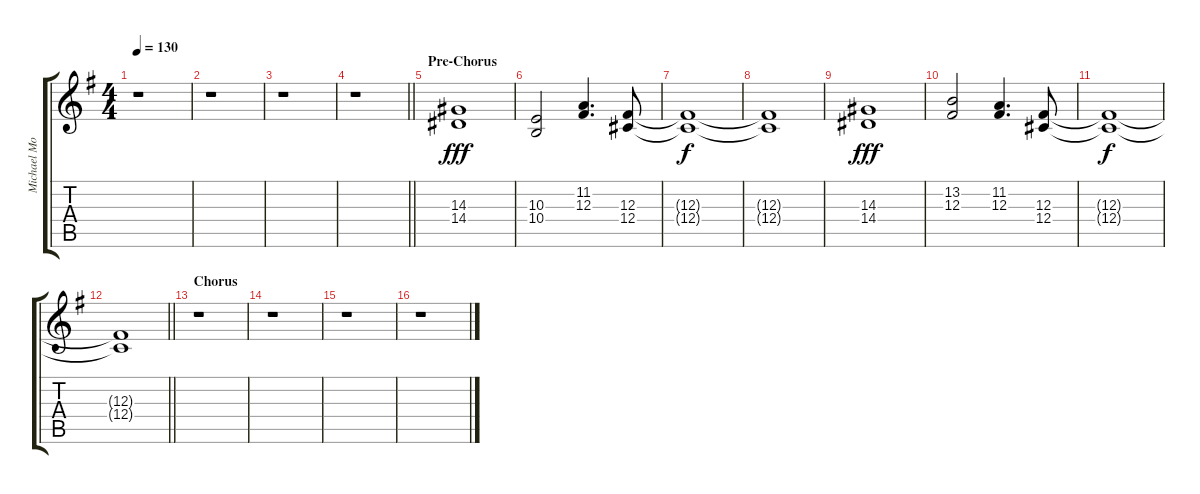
\track ("Michael Monroe - Tenor Sax." "Michael Mo") {instrument brasssection}
\staff {score tabs}
\tuning (Eb4 Bb3 Gb3 Db3 Ab2 Eb2) {hide}
\ts (4 4)
\tempo 130
\clef g2
\ks g
r.1{dy fff} |
r.1 |
r.1 |
\barLineRight lightlight
r.1 |
\section ("" "Pre-Chorus")
(14.3 14.4).1 |
(10.3 10.4).2 (11.2 12.3).4{d} (12.3 12.4).8 |
(12.3{t} 12.4{t}).1{dy f} |
(12.3{t} 12.4{t}).1 |
(14.3 14.4).1{dy fff} |
(13.2 12.3).2 (11.2 12.3).4{d} (12.3 12.4).8 |
(12.3{t} 12.4{t}).1{dy f} |
\barLineRight lightlight
(12.3{t} 12.4{t}).1 |
\section ("" "Chorus")
r.1 |
r.1 |
r.1 |
r.1
